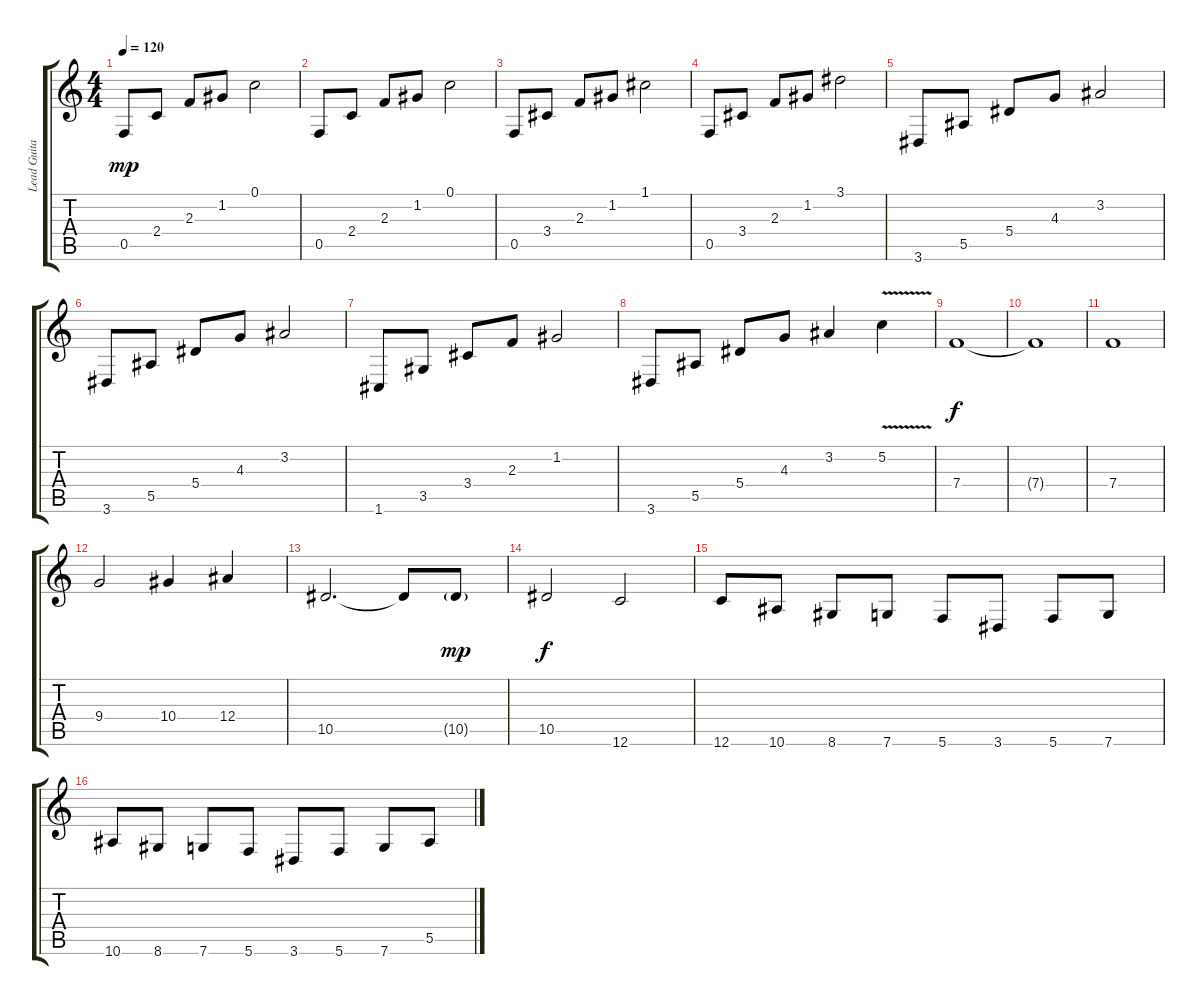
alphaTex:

\track ("Lead Guitar" "Lead Guita") {instrument distortionguitar}
\staff {score tabs}
\tuning (C4 G3 Eb3 Bb2 F2 C2) {hide}
\ts (4 4)
\tempo 120
\clef g2
\ks c
0.5.8{dy mp} 2.4.8 2.3.8 1.2.8 0.1.2 |
0.5.8 2.4.8 2.3.8 1.2.8 0.1.2 |
0.5.8 3.4.8 2.3.8 1.2.8 1.1.2 |
0.5.8 3.4.8 2.3.8 1.2.8 3.1.2 |
3.6.8 5.5.8 5.4.8 4.3.8 3.2.2 |
3.6.8 5.5.8 5.4.8 4.3.8 3.2.2 |
1.6.8 3.5.8 3.4.8 2.3.8 1.2.2 |
3.6.8 5.5.8 5.4.8 4.3.8 3.2.4 5.2{v}.4 |
7.4.1{dy f} |
7.4{t}.1 |
7.4.1 |
9.4.2 10.4.4 12.4.4 |
10.5.2{d} 10.5{t}.8 10.5{g}.8{dy mp} |
10.5.2{dy f} 12.6.2 |
12.6.8 10.6.8 8.6.8 7.6.8 5.6.8 3.6.8 5.6.8 7.6.8 |
10.6.8 8.6.8 7.6.8 5.6.8 3.6.8 5.6.8 7.6.8 5.5.8
